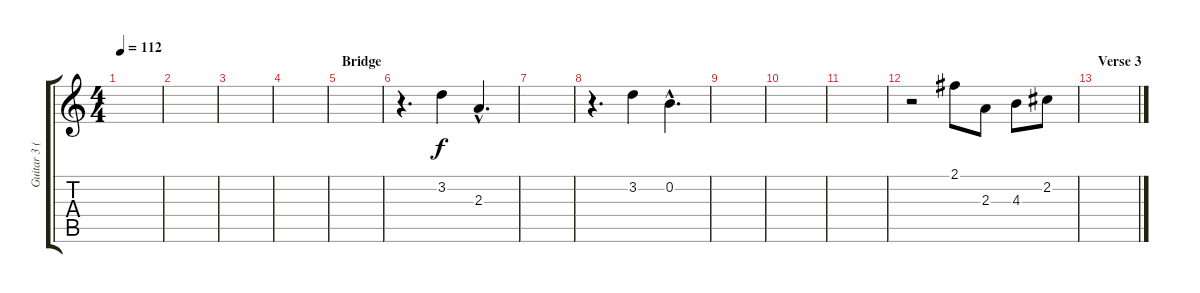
\track ("Guitar 3 (Electric)" "Guitar 3 (") {instrument electricguitarclean}
\staff {score tabs}
\tuning (E4 B3 G3 D3 A2 E2) {hide}
\ts (4 4)
\tempo 112
\clef g2
\ks c
|
|
|
|
\section ("" "Bridge")
|
r.4{d volume 12} 3.2.4 2.3{hac}.4{d} |
|
r.4{d} 3.2.4 0.2{hac}.4{d} |
|
|
|
r.2 2.1.8{volume 11} 2.3.8 4.3.8 2.2.8 |
\section ("" "Verse 3")
